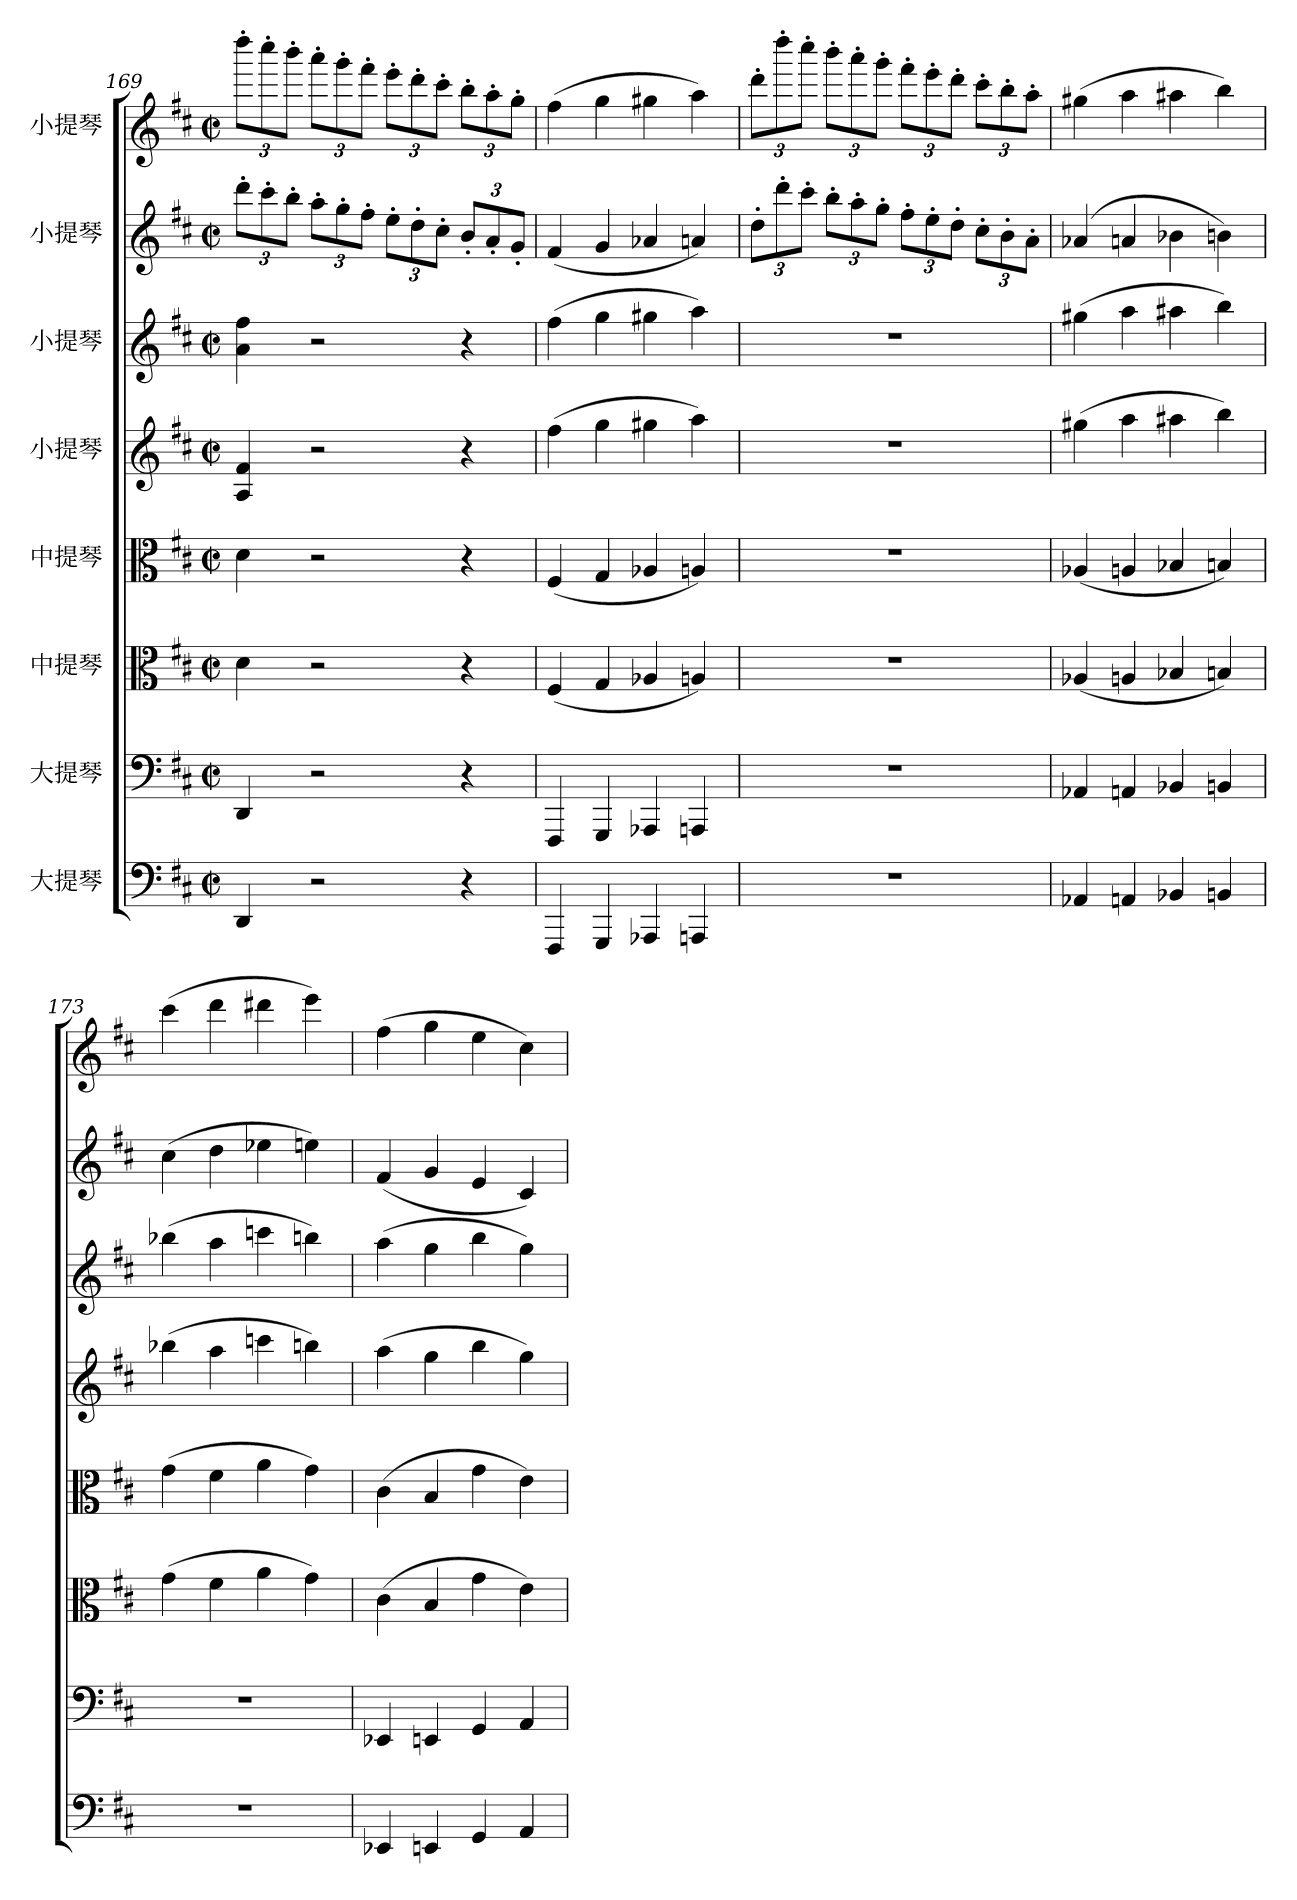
**kern	**kern	**kern	**kern	**kern	**kern	**kern	**kern
*part8	*part7	*part6	*part5	*part4	*part3	*part2	*part1
*staff8	*staff7	*staff6	*staff5	*staff4	*staff3	*staff2	*staff1
*I"大提琴	*I"大提琴	*I"中提琴	*I"中提琴	*I"小提琴	*I"小提琴	*I"小提琴	*I"小提琴
*clefF4	*clefF4	*clefC3	*clefC3	*clefG2	*clefG2	*clefG2	*clefG2
*k[f#c#]	*k[f#c#]	*k[f#c#]	*k[f#c#]	*k[f#c#]	*k[f#c#]	*k[f#c#]	*k[f#c#]
*M2/2	*M2/2	*M2/2	*M2/2	*M2/2	*M2/2	*M2/2	*M2/2
*met(c|)	*met(c|)	*met(c|)	*met(c|)	*met(c|)	*met(c|)	*met(c|)	*met(c|)
*	*	*	*	*	*	*Xbrackettup	*Xbrackettup
=169	=169	=169	=169	=169	=169	=169	=169
4DD/	4DD/	4d\	4d\	4A/ 4f#/	4a\ 4ff#\	12ddd'\L	12dddd'\L
.	.	.	.	.	.	12ccc#'\	12cccc#'\
.	.	.	.	.	.	12bb'\J	12bbb'\J
2r	2r	2r	2r	2r	2r	12aa'\L	12aaa'\L
.	.	.	.	.	.	12gg'\	12ggg'\
.	.	.	.	.	.	12ff#'\J	12fff#'\J
.	.	.	.	.	.	12ee'\L	12eee'\L
.	.	.	.	.	.	12dd'\	12ddd'\
.	.	.	.	.	.	12cc#'\J	12ccc#'\J
4r	4r	4r	4r	4r	4r	12b'/L	12bb'\L
.	.	.	.	.	.	12a'/	12aa'\
.	.	.	.	.	.	12g'/J	12gg'\J
=170	=170	=170	=170	=170	=170	=170	=170
4FFF#/	4FFF#/	(<4F#/	(<4F#/	(>4ff#\	(>4ff#\	(<4f#/	(>4ff#\
4GGG/	4GGG/	4G/	4G/	4gg\	4gg\	4g/	4gg\
4AAA-X/	4AAA-X/	4A-X/	4A-X/	4gg#X\	4gg#X\	4a-X/	4gg#X\
4AAAn/	4AAAn/	4An/)	4An/)	4aa\)	4aa\)	4an/)	4aa\)
=171	=171	=171	=171	=171	=171	=171	=171
1r	1r	1r	1r	1r	1r	12dd'\L	12ddd'\L
.	.	.	.	.	.	12ddd'\	12dddd'\
.	.	.	.	.	.	12ccc#'\J	12cccc#'\J
.	.	.	.	.	.	12bb'\L	12bbb'\L
.	.	.	.	.	.	12aa'\	12aaa'\
.	.	.	.	.	.	12gg'\J	12ggg'\J
.	.	.	.	.	.	12ff#'\L	12fff#'\L
.	.	.	.	.	.	12ee'\	12eee'\
.	.	.	.	.	.	12dd'\J	12ddd'\J
.	.	.	.	.	.	12cc#'\L	12ccc#'\L
.	.	.	.	.	.	12b'\	12bb'\
.	.	.	.	.	.	12a'\J	12aa'\J
=172	=172	=172	=172	=172	=172	=172	=172
4AA-X/	4AA-X/	(<4A-X/	(<4A-X/	(>4gg#X\	(>4gg#X\	(>4a-X/	(>4gg#X\
4AAn/	4AAn/	4An/	4An/	4aa\	4aa\	4an/	4aa\
4BB-X/	4BB-X/	4B-X/	4B-X/	4aa#X\	4aa#X\	4b-X\	4aa#X\
4BBn/	4BBn/	4Bn/)	4Bn/)	4bb\)	4bb\)	4bn\)	4bb\)
!!LO:LB:g=z
=173	=173	=173	=173	=173	=173	=173	=173
1r	1r	(>4g\	(>4g\	(>4bb-X\	(>4bb-X\	(>4cc#\	(>4ccc#\
.	.	4f#\	4f#\	4aa\	4aa\	4dd\	4ddd\
.	.	4a\	4a\	4cccn\	4cccn\	4ee-X\	4ddd#X\
.	.	4g\)	4g\)	4bbn\)	4bbn\)	4een\)	4eee\)
=174	=174	=174	=174	=174	=174	=174	=174
4EE-X/	4EE-X/	(>4c#\	(>4c#\	(>4aa\	(>4aa\	(<4f#/	(>4ff#\
4EEn/	4EEn/	4B/	4B/	4gg\	4gg\	4g/	4gg\
4GG/	4GG/	4g\	4g\	4bb\	4bb\	4e/	4ee\
4AA/	4AA/	4e\)	4e\)	4gg\)	4gg\)	4c#/)	4cc#\)
=	=	=	=	=	=	=	=
*-	*-	*-	*-	*-	*-	*-	*-
